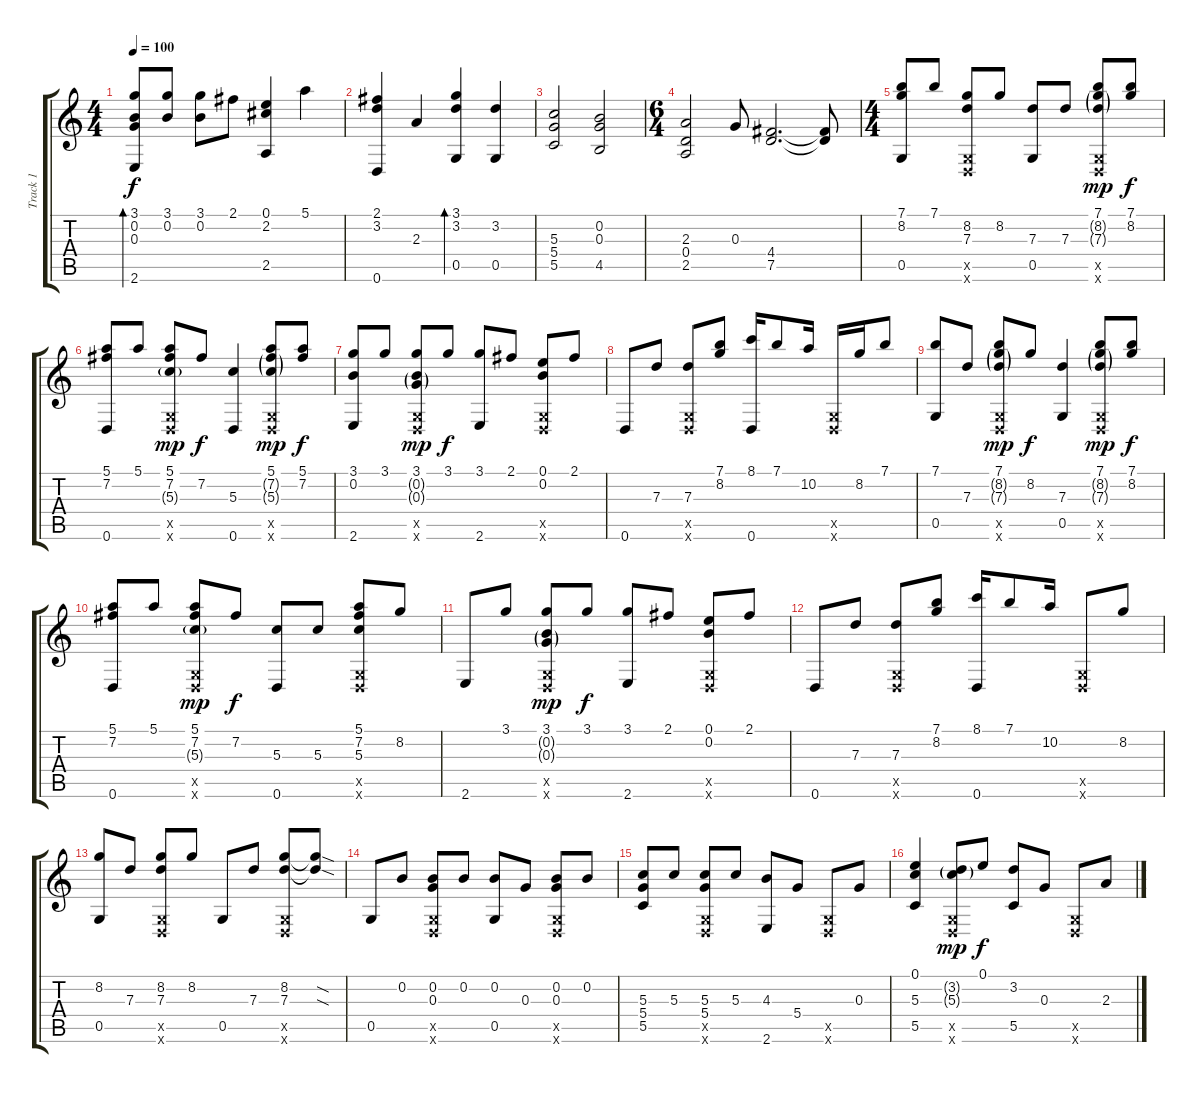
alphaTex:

\track ("Track 1" "Track 1") {instrument acousticguitarsteel}
\staff {score tabs}
\tuning (E4 B3 G3 D3 G2 D2) {hide}
\ts (4 4)
\tempo 100
\clef g2
\ks c
(3.1 0.2 0.3 2.6).8{bd 120 dy f} (3.1 0.2).8 (3.1 0.2).8 2.1.8 (0.1 2.2 2.5).4 5.1.4 |
(2.1 3.2 0.6).4 2.3.4 (3.1 3.2 0.5).4{bd 240} (3.2 0.5).4 |
(5.3 5.4 5.5).2 (0.2 0.3 4.5).2 |
\ts (6 4)
(2.3 0.4 2.5).2 0.3.8 (4.4 7.5).2{d} (4.4{t} 7.5{t}).8 |
\ts (4 4)
(7.1 8.2 0.5).8 7.1.8 (8.2 7.3 0.5{x} 0.6{x}).8 8.2.8 (7.3 0.5).8 7.3.8 (7.1 8.2{g} 7.3{g} 0.5{x} 0.6{x}).8{dy mp} (7.1 8.2).8{dy f} |
(5.1 7.2 0.6).8 5.1.8 (5.1 7.2 5.3{g} 0.5{x} 0.6{x}).8{dy mp} 7.2.8{dy f} (5.3 0.6).4 (5.1 7.2{g} 5.3{g} 0.5{x} 0.6{x}).8{dy mp} (5.1 7.2).8{dy f} |
(3.1 0.2 2.6).8 3.1.8 (3.1 0.2{g} 0.3{g} 0.5{x} 0.6{x}).8{dy mp} 3.1.8{dy f} (3.1 2.6).8 2.1.8 (0.1 0.2 0.5{x} 0.6{x}).8 2.1.8 |
0.6.8 7.3.8 (7.3 0.5{x} 0.6{x}).8 (7.1 8.2).8 (8.1 0.6).16 7.1.8 10.2.16 (0.5{x} 0.6{x}).16 8.2.16 7.1.8 |
(7.1 0.5).8 7.3.8 (7.1 8.2{g} 7.3{g} 0.5{x} 0.6{x}).8{dy mp} 8.2.8{dy f} (7.3 0.5).4 (7.1 8.2{g} 7.3{g} 0.5{x} 0.6{x}).8{dy mp} (7.1 8.2).8{dy f} |
(5.1 7.2 0.6).8 5.1.8 (5.1 7.2 5.3{g} 0.5{x} 0.6{x}).8{dy mp} 7.2.8{dy f} (5.3 0.6).8 5.3.8 (5.1 7.2 5.3 0.5{x} 0.6{x}).8 8.2.8 |
2.6.8 3.1.8 (3.1 0.2{g} 0.3{g} 0.5{x} 0.6{x}).8{dy mp} 3.1.8{dy f} (3.1 2.6).8 2.1.8 (0.1 0.2 0.5{x} 0.6{x}).8 2.1.8 |
0.6.8 7.3.8 (7.3 0.5{x} 0.6{x}).8 (7.1 8.2).8 (8.1 0.6).16 7.1.8 10.2.16 (0.5{x} 0.6{x}).8 8.2.8 |
(8.2 0.5).8 7.3.8 (8.2 7.3 0.5{x} 0.6{x}).8 8.2.8 0.5.8 7.3.8 (8.2 7.3 0.5{x} 0.6{x}).8 (8.2{sod t} 7.3{sod t}).8 |
0.5.8 0.2.8 (0.2 0.3 0.5{x} 0.6{x}).8 0.2.8 (0.2 0.5).8 0.3.8 (0.2 0.3 0.5{x} 0.6{x}).8 0.2.8 |
(5.3 5.4 5.5).8 5.3.8 (5.3 5.4 0.5{x} 0.6{x}).8 5.3.8 (4.3 2.6).8 5.4.8 (0.5{x} 0.6{x}).8 0.3.8 |
(0.1 5.3 5.5).4 (3.2{g} 5.3{g} 0.5{x} 0.6{x}).8{dy mp} 0.1.8{dy f} (3.2 5.5).8 0.3.8 (0.5{x} 0.6{x}).8 2.3.8
